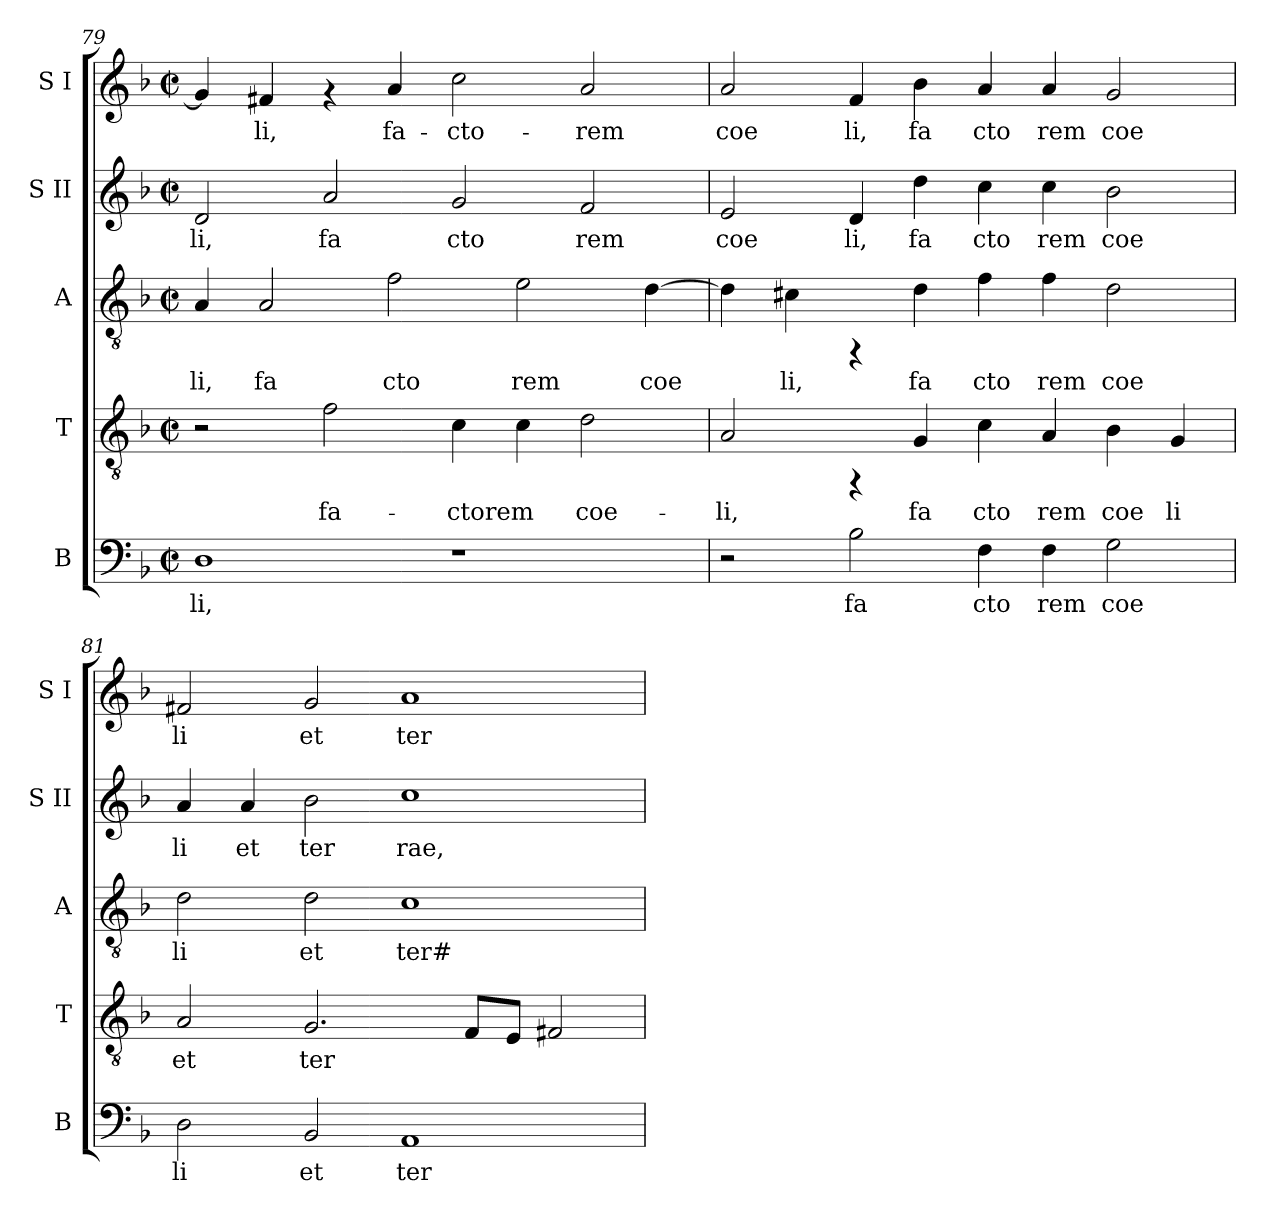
**kern	**text	**kern	**text	**kern	**text	**kern	**text	**kern	**text
*part5	*part5	*part4	*part4	*part3	*part3	*part2	*part2	*part1	*part1
*staff5	*staff5	*staff4	*staff4	*staff3	*staff3	*staff2	*staff2	*staff1	*staff1
*I"B	*	*I"T	*	*I"A	*	*I"S II	*	*I"S I	*
*I'B	*	*I'T	*	*I'A	*	*I'S II	*	*I'S I	*
*clefF4	*	*clefGv2	*	*clefGv2	*	*clefG2	*	*clefG2	*
*k[b-]	*	*k[b-]	*	*k[b-]	*	*k[b-]	*	*k[b-]	*
*F:	*	*F:	*	*F:	*	*F:	*	*F:	*
*M2/2	*	*M2/2	*	*M2/2	*	*M2/2	*	*M2/2	*
*met(c|)	*	*met(c|)	*	*met(c|)	*	*met(c|)	*	*met(c|)	*
=79	=79	=79	=79	=79	=79	=79	=79	=79	=79
!	!LO:LY:b:cj	!	!	!	!LO:LY:b:cj	!	!LO:LY:b:cj	!	!LO:LY:b:cj
1D	li,	2r	.	4A/	li,	2d/	li,	4g/]	--
!	!	!	!	!	!LO:LY:b:cj	!	!	!	!LO:LY:b:cj
.	.	.	.	2A/	fa	.	.	4f#X/	-li,
!	!	!	!LO:LY:b:cj	!	!	!	!LO:LY:b:cj	!	!
.	.	2f\	fa-	.	.	2a/	fa	4rf	.
!	!	!	!	!	!LO:LY:b:cj	!	!	!	!LO:LY:b:cj
.	.	.	.	2f\	cto	.	.	4a/	fa-
!	!	!	!LO:LY:b:cj	!	!	!	!LO:LY:b:cj	!	!LO:LY:b:cj
1r	.	4c\	-ctorem	.	.	2g/	cto	2cc\	-cto-
!	!	!	!LO:LY:b:cj	!	!LO:LY:b:cj	!	!	!	!
.	.	4c\	.	2e\	rem	.	.	.	.
!	!	!	!LO:LY:b:cj	!	!	!	!LO:LY:b:cj	!	!LO:LY:b:cj
.	.	2d\	coe-	.	.	2f/	rem	2a/	-rem
!	!	!	!	!	!LO:LY:b:cj	!	!	!	!
.	.	.	.	[<4d\	coe	.	.	.	.
!!LO:LB:g=z
=80	=80	=80	=80	=80	=80	=80	=80	=80	=80
!	!	!	!LO:LY:b:cj	!	!LO:LY:b:cj	!	!LO:LY:b:cj	!	!LO:LY:b:cj
2r	.	2A/	-li,	4d\]	.	2e/	coe	2a/	coe
!	!	!	!	!	!LO:LY:b:cj	!	!	!	!
.	.	.	.	4c#X\	li,	.	.	.	.
!	!LO:LY:b:cj	!	!	!	!	!	!LO:LY:b:cj	!	!LO:LY:b:cj
2B-\	fa	4rFF	.	4rFF	.	4d/	li,	4f/	li,
!	!	!	!LO:LY:b:cj	!	!LO:LY:b:cj	!	!LO:LY:b:cj	!	!LO:LY:b:cj
.	.	4G/	fa	4d\	fa	4dd\	fa	4b-\	fa
!	!LO:LY:b:cj	!	!LO:LY:b:cj	!	!LO:LY:b:cj	!	!LO:LY:b:cj	!	!LO:LY:b:cj
4F\	cto	4c\	cto	4f\	cto	4cc\	cto	4a/	cto
!	!LO:LY:b:cj	!	!LO:LY:b:cj	!	!LO:LY:b:cj	!	!LO:LY:b:cj	!	!LO:LY:b:cj
4F\	rem	4A/	rem	4f\	rem	4cc\	rem	4a/	rem
!	!LO:LY:b:cj	!	!LO:LY:b:cj	!	!LO:LY:b:cj	!	!LO:LY:b:cj	!	!LO:LY:b:cj
2G\	coe	4B-\	coe	2d\	coe	2b-\	coe	2g/	coe
!	!	!	!LO:LY:b:cj	!	!	!	!	!	!
.	.	4G/	li	.	.	.	.	.	.
=81	=81	=81	=81	=81	=81	=81	=81	=81	=81
!	!LO:LY:b:cj	!	!LO:LY:b:cj	!	!LO:LY:b:cj	!	!LO:LY:b:cj	!	!LO:LY:b:cj
2D\	li	2A/	et	2d\	li	4a/	li	2f#X/	li
!	!	!	!	!	!	!	!LO:LY:b:cj	!	!
.	.	.	.	.	.	4a/	et	.	.
!	!LO:LY:b:cj	!	!LO:LY:b:cj	!	!LO:LY:b:cj	!	!LO:LY:b:cj	!	!LO:LY:b:cj
2BB-/	et	2.G/	ter	2d\	et	2b-\	ter	2g/	et
!	!LO:LY:b:cj	!	!	!	!LO:LY:b:cj	!	!LO:LY:b:cj	!	!LO:LY:b:cj
1AA	ter	.	.	1c	ter#	1cc	rae,	1a	ter
!	!	!	!LO:LY:b:cj	!	!	!	!	!	!
.	.	8F/L	.	.	.	.	.	.	.
!	!	!	!LO:LY:b:cj	!	!	!	!	!	!
.	.	8E/J	.	.	.	.	.	.	.
!	!	!	!LO:LY:b:cj	!	!	!	!	!	!
.	.	2F#/	.	.	.	.	.	.	.
=	=	=	=	=	=	=	=	=	=
*-	*-	*-	*-	*-	*-	*-	*-	*-	*-
